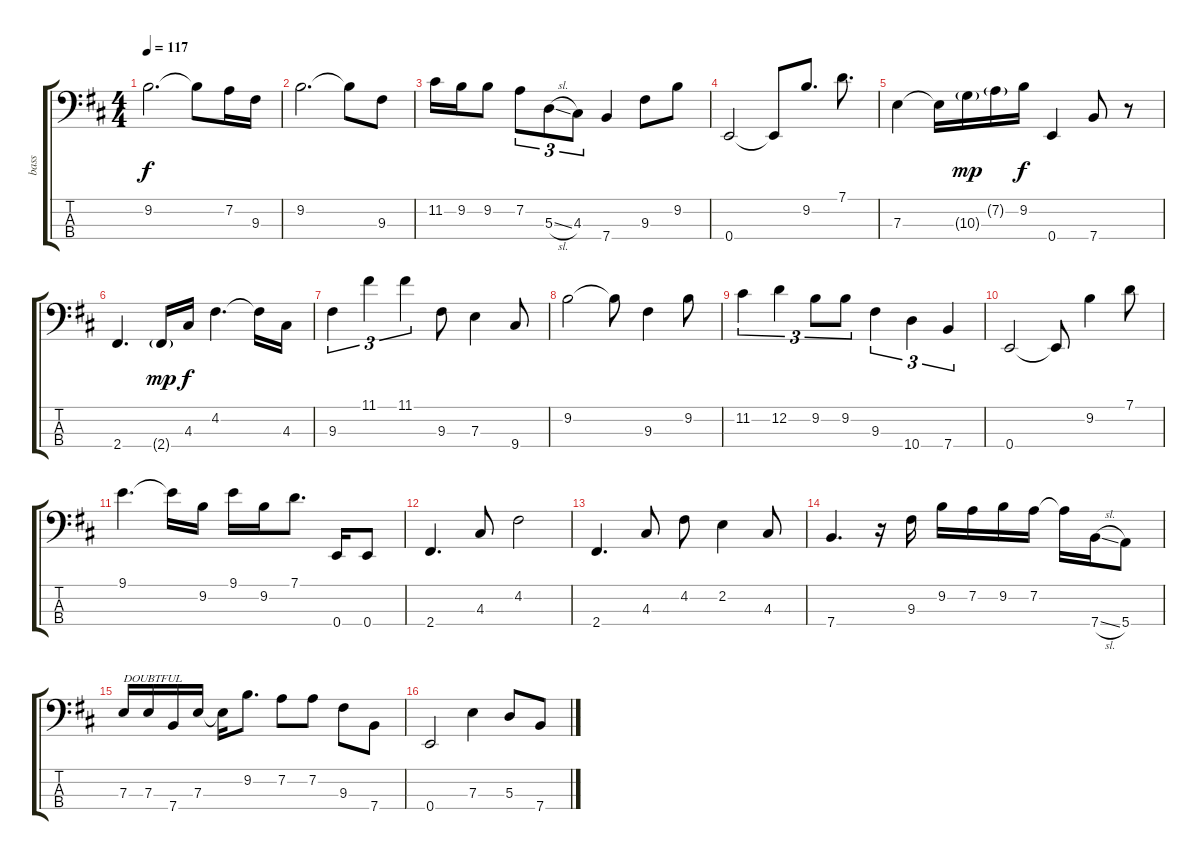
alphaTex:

\track ("bass" "bass") {instrument electricbassfinger}
\staff {score tabs}
\tuning (G2 D2 A1 E1) {hide}
\ts (4 4)
\tempo 117
\clef f4
\ks d
9.2.2{d dy f} 9.2{t}.8 7.2.16 9.3.16 |
9.2.2{d} 9.2{t}.8 9.3.8 |
11.2.16 9.2.16 9.2.8 7.2.8{tu (3 2)} 5.3{sl}.8{tu (3 2)} 4.3.8{tu (3 2)} 7.4.4 9.3.8 9.2.8 |
0.4.2 0.4{t}.8 9.2.8{d} 7.1.8{d} |
7.3.4 7.3{t}.16 10.3{g}.16{dy mp} 7.2{g}.16 9.2.16{dy f} 0.4.4 7.4.8 r.8 |
2.4.4{d} 2.4{g}.16{dy mp} 4.3.16{dy f} 4.2.4{d} 4.2{t}.16 4.3.16 |
9.3.4{tu (3 2)} 11.1.4{tu (3 2)} 11.1.4{tu (3 2)} 9.3.8 7.3.4 9.4.8 |
9.2.2 9.2{t}.8 9.3.4 9.2.8 |
11.2.4{tu (3 2)} 12.2.4{tu (3 2)} 9.2.8{tu (3 2)} 9.2.8{tu (3 2)} 9.3.4{tu (3 2)} 10.4.4{tu (3 2)} 7.4.4{tu (3 2)} |
0.4.2 0.4{t}.8 9.2.4 7.1.8 |
9.1.4{d} 9.1{t}.16 9.2.16 9.1.16 9.2.16 7.1.8{d} 0.4.16 0.4.8 |
2.4.4{d} 4.3.8 4.2.2 |
2.4.4{d} 4.3.8 4.2.8 2.2.4 4.3.8 |
7.4.4{d} r.16 9.3.16 9.2.16 7.2.16 9.2.16 7.2.16 7.2{t}.16 7.4{sl}.16 5.4.8 |
7.3.16{txt "DOUBTFUL"} 7.3.16 7.4.16 7.3.16 7.3{t}.16 9.2.8{d} 7.2.8 7.2.8 9.3.8 7.4.8 |
0.4.2 7.3.4 5.3.8 7.4.8
